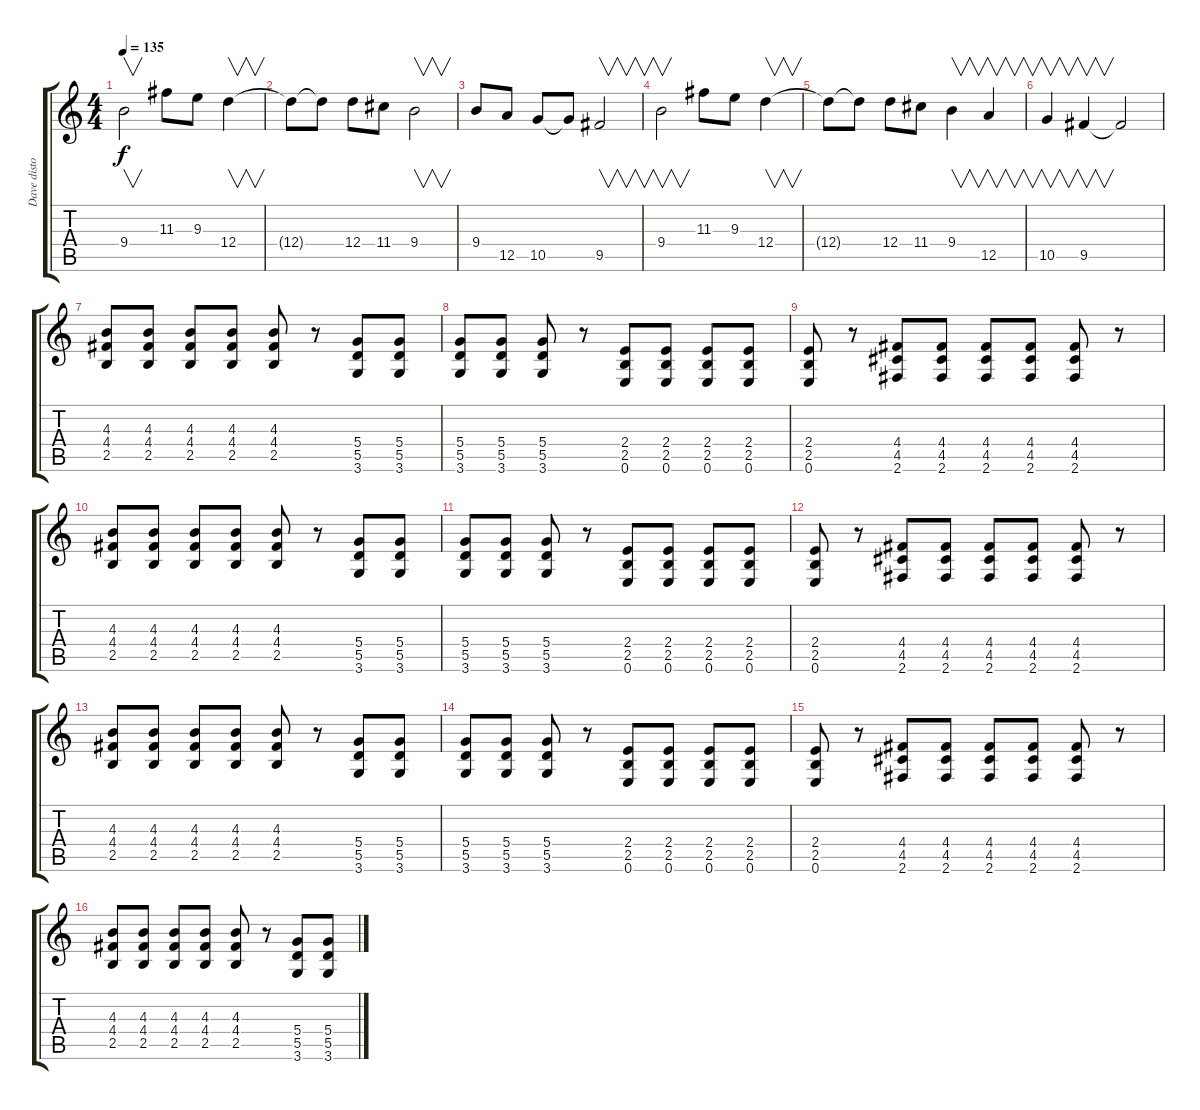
\track ("Dave distortion" "Dave disto") {instrument distortionguitar}
\staff {score tabs}
\tuning (E4 B3 G3 D3 A2 E2) {hide}
\ts (4 4)
\tempo 135
\clef g2
\ks c
9.4.2{v dy f} 11.3.8 9.3.8 12.4.4{v} |
12.4{t}.8 12.4{t}.8 12.4.8 11.4.8 9.4.2{v} |
9.4.8 12.5.8 10.5.8 10.5{t}.8 9.5.2{v} |
9.4.2{v} 11.3.8 9.3.8 12.4.4{v} |
12.4{t}.8 12.4{t}.8 12.4.8 11.4.8 9.4.4{v} 12.5.4{v} |
10.5.4{v} 9.5.4{v} 9.5{t}.2 |
(4.3 4.4 2.5).8 (4.3 4.4 2.5).8 (4.3 4.4 2.5).8 (4.3 4.4 2.5).8 (4.3 4.4 2.5).8 r.8 (5.4 5.5 3.6).8 (5.4 5.5 3.6).8 |
(5.4 5.5 3.6).8 (5.4 5.5 3.6).8 (5.4 5.5 3.6).8 r.8 (2.4 2.5 0.6).8 (2.4 2.5 0.6).8 (2.4 2.5 0.6).8 (2.4 2.5 0.6).8 |
(2.4 2.5 0.6).8 r.8 (4.4 4.5 2.6).8 (4.4 4.5 2.6).8 (4.4 4.5 2.6).8 (4.4 4.5 2.6).8 (4.4 4.5 2.6).8 r.8 |
(4.3 4.4 2.5).8 (4.3 4.4 2.5).8 (4.3 4.4 2.5).8 (4.3 4.4 2.5).8 (4.3 4.4 2.5).8 r.8 (5.4 5.5 3.6).8 (5.4 5.5 3.6).8 |
(5.4 5.5 3.6).8 (5.4 5.5 3.6).8 (5.4 5.5 3.6).8 r.8 (2.4 2.5 0.6).8 (2.4 2.5 0.6).8 (2.4 2.5 0.6).8 (2.4 2.5 0.6).8 |
(2.4 2.5 0.6).8 r.8 (4.4 4.5 2.6).8 (4.4 4.5 2.6).8 (4.4 4.5 2.6).8 (4.4 4.5 2.6).8 (4.4 4.5 2.6).8 r.8 |
(4.3 4.4 2.5).8 (4.3 4.4 2.5).8 (4.3 4.4 2.5).8 (4.3 4.4 2.5).8 (4.3 4.4 2.5).8 r.8 (5.4 5.5 3.6).8 (5.4 5.5 3.6).8 |
(5.4 5.5 3.6).8 (5.4 5.5 3.6).8 (5.4 5.5 3.6).8 r.8 (2.4 2.5 0.6).8 (2.4 2.5 0.6).8 (2.4 2.5 0.6).8 (2.4 2.5 0.6).8 |
(2.4 2.5 0.6).8 r.8 (4.4 4.5 2.6).8 (4.4 4.5 2.6).8 (4.4 4.5 2.6).8 (4.4 4.5 2.6).8 (4.4 4.5 2.6).8 r.8 |
(4.3 4.4 2.5).8 (4.3 4.4 2.5).8 (4.3 4.4 2.5).8 (4.3 4.4 2.5).8 (4.3 4.4 2.5).8 r.8 (5.4 5.5 3.6).8 (5.4 5.5 3.6).8
